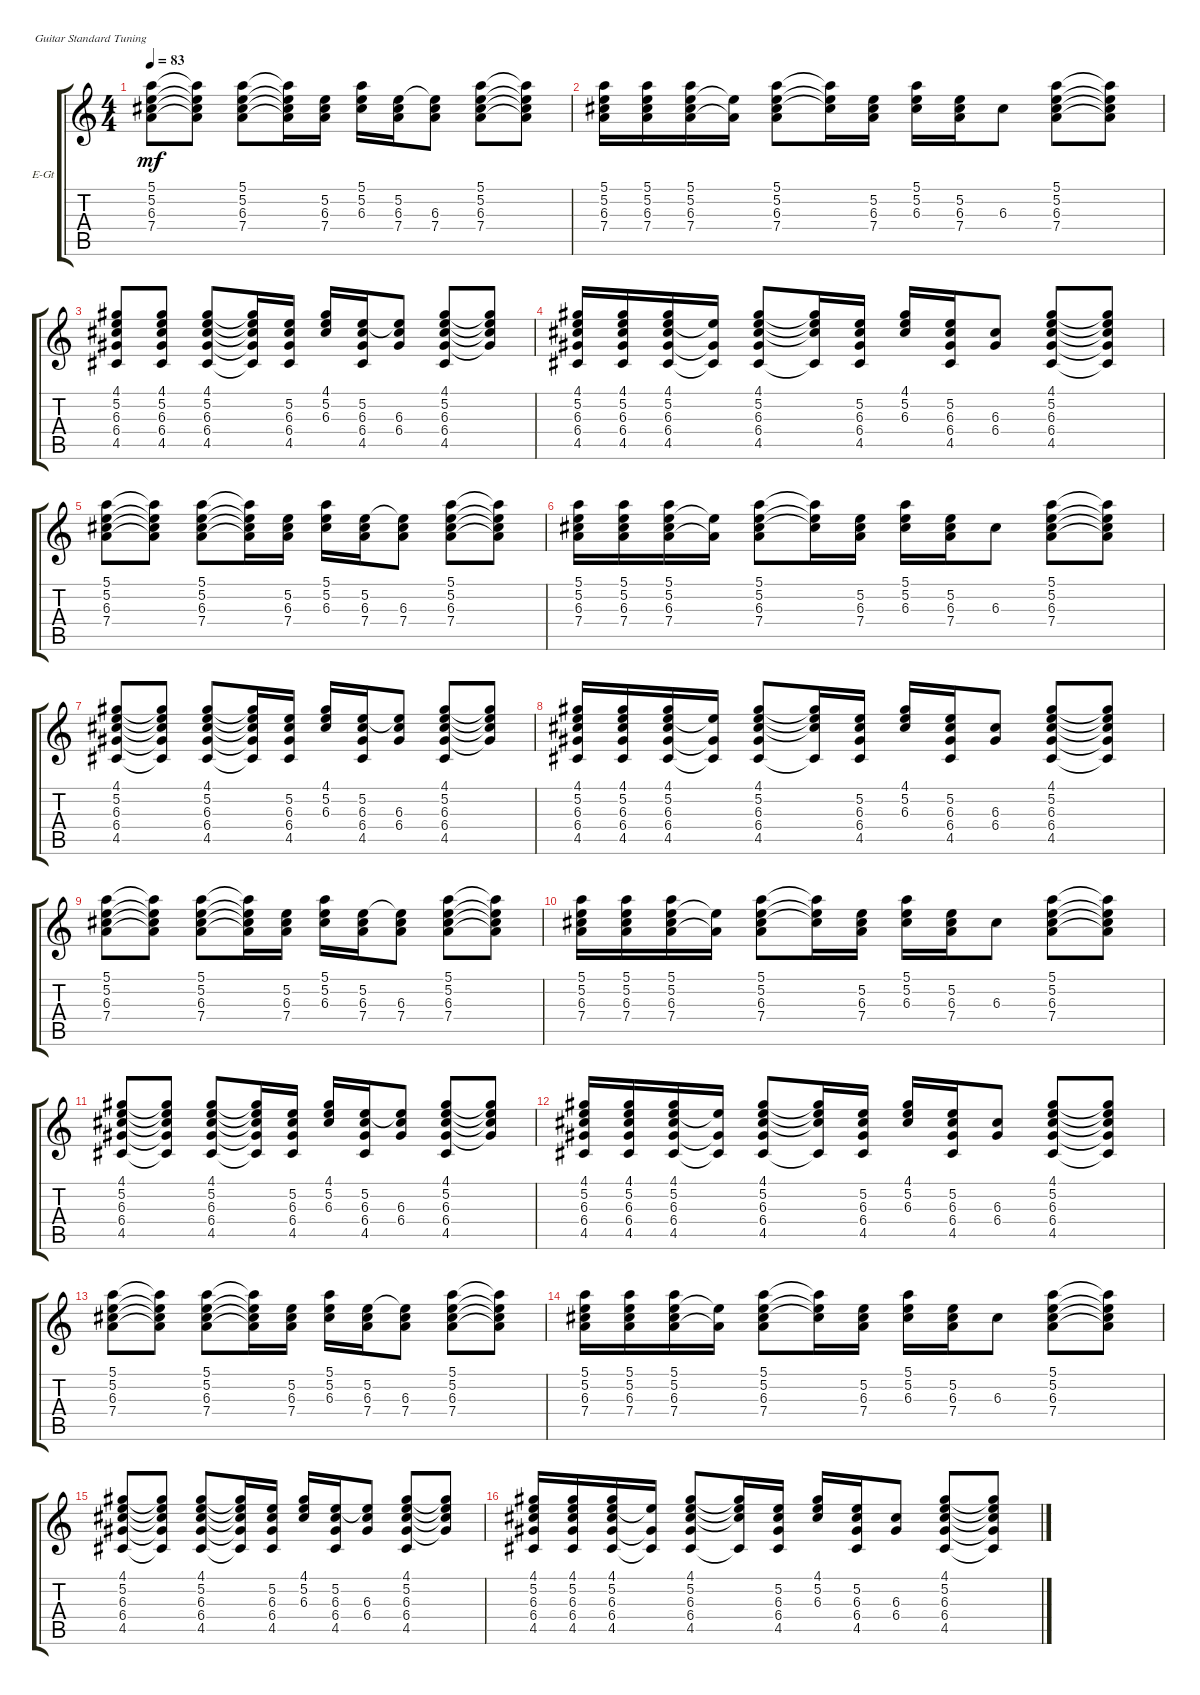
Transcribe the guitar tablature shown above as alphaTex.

\defaultSystemsLayout 4
\bracketExtendMode groupsimilarinstruments
\firstSystemTrackNameOrientation horizontal
\otherSystemsTrackNameOrientation horizontal
\track ("Uki" "E-Gt") {instrument electricguitarclean}
\staff {score tabs}
\tuning (E4 B3 G3 D3 A2 E2)
\ts (4 4)
\tempo 83
\clef g2
\ks c
(5.2 5.1 6.3 7.4).8{dy mf} (5.1{t} 5.2{t} 6.3{t} 7.4{t}).8 (5.1 5.2 6.3 7.4).8 (5.1{t} 5.2{t} 6.3{t} 7.4{t}).16 (6.3 7.4 5.2).16 (5.1 5.2 6.3).16 (6.3 7.4 5.2).16 (5.2{t} 6.3 7.4).8 (5.1 5.2 6.3 7.4).8 (5.1{t} 5.2{t} 6.3{t} 7.4{t}).8 |
(5.2 6.3 7.4 5.1).16 (5.1 5.2 6.3 7.4).16 (5.2 6.3 7.4 5.1).16 (5.2{t} 7.4{t}).16 (5.1 5.2 6.3 7.4).8 (5.1{t} 5.2{t} 6.3{t}).16 (5.2 6.3 7.4).16 (6.3 5.2 5.1).16 (5.2 6.3 7.4).16 6.3.8 (5.1 5.2 6.3 7.4).8 (5.2{t} 5.1{t} 6.3{t} 7.4{t}).8 |
(5.2 4.1 6.3 6.4 4.5).8 (4.1 5.2 6.3 6.4 4.5).8 (4.1 5.2 6.3 6.4 4.5).8 (4.1{t} 5.2{t} 6.3{t} 6.4{t} 4.5{t}).16 (6.3 6.4 5.2 4.5).16 (4.1 5.2 6.3).16 (6.3 6.4 5.2 4.5).16 (5.2{t} 6.3 6.4).8 (4.1 5.2 6.3 6.4 4.5).8 (4.1{t} 5.2{t} 6.3{t} 6.4{t}).8 |
(5.2 6.3 6.4 4.1 4.5).16 (4.1 5.2 6.3 6.4 4.5).16 (5.2 6.3 6.4 4.1 4.5).16 (5.2{t} 6.4{t} 4.5{t}).16 (4.1 5.2 6.3 6.4 4.5).8 (4.1{t} 5.2{t} 6.3{t} 4.5{t}).16 (5.2 6.3 6.4 4.5).16 (6.3 5.2 4.1).16 (5.2 6.3 6.4 4.5).16 (6.3 6.4).8 (4.1 5.2 6.3 6.4 4.5).8 (5.2{t} 4.1{t} 6.3{t} 6.4{t} 4.5{t}).8 |
(5.2 5.1 6.3 7.4).8 (5.1{t} 5.2{t} 6.3{t} 7.4{t}).8 (5.1 5.2 6.3 7.4).8 (5.1{t} 5.2{t} 6.3{t} 7.4{t}).16 (6.3 7.4 5.2).16 (5.1 5.2 6.3).16 (6.3 7.4 5.2).16 (5.2{t} 6.3 7.4).8 (5.1 5.2 6.3 7.4).8 (5.1{t} 5.2{t} 6.3{t} 7.4{t}).8 |
(5.2 6.3 7.4 5.1).16 (5.1 5.2 6.3 7.4).16 (5.2 6.3 7.4 5.1).16 (5.2{t} 7.4{t}).16 (5.1 5.2 6.3 7.4).8 (5.1{t} 5.2{t} 6.3{t}).16 (5.2 6.3 7.4).16 (6.3 5.2 5.1).16 (5.2 6.3 7.4).16 6.3.8 (5.1 5.2 6.3 7.4).8 (5.2{t} 5.1{t} 6.3{t} 7.4{t}).8 |
(5.2 4.1 6.3 6.4 4.5).8 (4.1{t} 5.2{t} 6.3{t} 6.4{t} 4.5{t}).8 (4.1 5.2 6.3 6.4 4.5).8 (4.1{t} 5.2{t} 6.3{t} 6.4{t} 4.5{t}).16 (6.3 6.4 5.2 4.5).16 (4.1 5.2 6.3).16 (6.3 6.4 5.2 4.5).16 (5.2{t} 6.3 6.4).8 (4.1 5.2 6.3 6.4 4.5).8 (4.1{t} 5.2{t} 6.3{t} 6.4{t}).8 |
(5.2 6.3 6.4 4.1 4.5).16 (4.1 5.2 6.3 6.4 4.5).16 (5.2 6.3 6.4 4.1 4.5).16 (5.2{t} 6.4{t} 4.5{t}).16 (4.1 5.2 6.3 6.4 4.5).8 (4.1{t} 5.2{t} 6.3{t} 4.5{t}).16 (5.2 6.3 6.4 4.5).16 (6.3 5.2 4.1).16 (5.2 6.3 6.4 4.5).16 (6.3 6.4).8 (4.1 5.2 6.3 6.4 4.5).8 (5.2{t} 4.1{t} 6.3{t} 6.4{t} 4.5{t}).8 |
(5.2 5.1 6.3 7.4).8 (5.1{t} 5.2{t} 6.3{t} 7.4{t}).8 (5.1 5.2 6.3 7.4).8 (5.1{t} 5.2{t} 6.3{t} 7.4{t}).16 (6.3 7.4 5.2).16 (5.1 5.2 6.3).16 (6.3 7.4 5.2).16 (5.2{t} 6.3 7.4).8 (5.1 5.2 6.3 7.4).8 (5.1{t} 5.2{t} 6.3{t} 7.4{t}).8 |
(5.2 6.3 7.4 5.1).16 (5.1 5.2 6.3 7.4).16 (5.2 6.3 7.4 5.1).16 (5.2{t} 7.4{t}).16 (5.1 5.2 6.3 7.4).8 (5.1{t} 5.2{t} 6.3{t}).16 (5.2 6.3 7.4).16 (6.3 5.2 5.1).16 (5.2 6.3 7.4).16 6.3.8 (5.1 5.2 6.3 7.4).8 (5.2{t} 5.1{t} 6.3{t} 7.4{t}).8 |
(5.2 4.1 6.3 6.4 4.5).8 (4.1{t} 5.2{t} 6.3{t} 6.4{t} 4.5{t}).8 (4.1 5.2 6.3 6.4 4.5).8 (4.1{t} 5.2{t} 6.3{t} 6.4{t} 4.5{t}).16 (6.3 6.4 5.2 4.5).16 (4.1 5.2 6.3).16 (6.3 6.4 5.2 4.5).16 (5.2{t} 6.3 6.4).8 (4.1 5.2 6.3 6.4 4.5).8 (4.1{t} 5.2{t} 6.3{t} 6.4{t}).8 |
(5.2 6.3 6.4 4.1 4.5).16 (4.1 5.2 6.3 6.4 4.5).16 (5.2 6.3 6.4 4.1 4.5).16 (5.2{t} 6.4{t} 4.5{t}).16 (4.1 5.2 6.3 6.4 4.5).8 (4.1{t} 5.2{t} 6.3{t} 4.5{t}).16 (5.2 6.3 6.4 4.5).16 (6.3 5.2 4.1).16 (5.2 6.3 6.4 4.5).16 (6.3 6.4).8 (4.1 5.2 6.3 6.4 4.5).8 (5.2{t} 4.1{t} 6.3{t} 6.4{t} 4.5{t}).8 |
(5.2 5.1 6.3 7.4).8 (5.1{t} 5.2{t} 6.3{t} 7.4{t}).8 (5.1 5.2 6.3 7.4).8 (5.1{t} 5.2{t} 6.3{t} 7.4{t}).16 (6.3 7.4 5.2).16 (5.1 5.2 6.3).16 (6.3 7.4 5.2).16 (5.2{t} 6.3 7.4).8 (5.1 5.2 6.3 7.4).8 (5.1{t} 5.2{t} 6.3{t} 7.4{t}).8 |
(5.2 6.3 7.4 5.1).16 (5.1 5.2 6.3 7.4).16 (5.2 6.3 7.4 5.1).16 (5.2{t} 7.4{t}).16 (5.1 5.2 6.3 7.4).8 (5.1{t} 5.2{t} 6.3{t}).16 (5.2 6.3 7.4).16 (6.3 5.2 5.1).16 (5.2 6.3 7.4).16 6.3.8 (5.1 5.2 6.3 7.4).8 (5.2{t} 5.1{t} 6.3{t} 7.4{t}).8 |
(5.2 4.1 6.3 6.4 4.5).8 (4.1{t} 5.2{t} 6.3{t} 6.4{t} 4.5{t}).8 (4.1 5.2 6.3 6.4 4.5).8 (4.1{t} 5.2{t} 6.3{t} 6.4{t} 4.5{t}).16 (6.3 6.4 5.2 4.5).16 (4.1 5.2 6.3).16 (6.3 6.4 5.2 4.5).16 (5.2{t} 6.3 6.4).8 (4.1 5.2 6.3 6.4 4.5).8 (4.1{t} 5.2{t} 6.3{t} 6.4{t}).8 |
(5.2 6.3 6.4 4.1 4.5).16 (4.1 5.2 6.3 6.4 4.5).16 (5.2 6.3 6.4 4.1 4.5).16 (5.2{t} 6.4{t} 4.5{t}).16 (4.1 5.2 6.3 6.4 4.5).8 (4.1{t} 5.2{t} 6.3{t} 4.5{t}).16 (5.2 6.3 6.4 4.5).16 (6.3 5.2 4.1).16 (5.2 6.3 6.4 4.5).16 (6.3 6.4).8 (4.1 5.2 6.3 6.4 4.5).8 (5.2{t} 4.1{t} 6.3{t} 6.4{t} 4.5{t}).8
